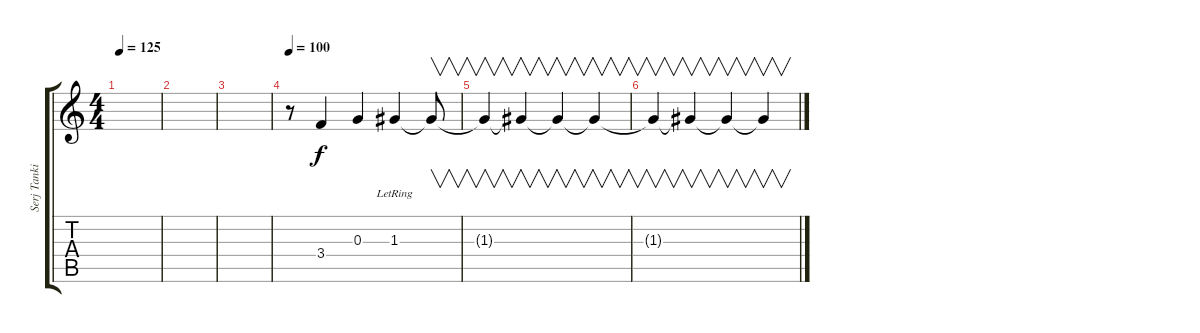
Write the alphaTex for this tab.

\track ("Serj Tankian:Voice" "Serj Tanki") {instrument electricbasspick}
\staff {score tabs}
\tuning (E4 B3 G3 D3 A2 E2) {hide}
\ts (4 4)
\tempo 125
\clef g2
\ks c
|
|
|
\tempo 100
r.8 3.4.4 0.3.4 1.3{lr}.4 1.3{t}.8{v} |
1.3{t}.4{v} 1.3{t}.4{v} 1.3{t}.4{v} 1.3{t}.4{v} |
1.3{t}.4{v} 1.3{t}.4{v} 1.3{t}.4{v} 1.3{t}.4{v}
